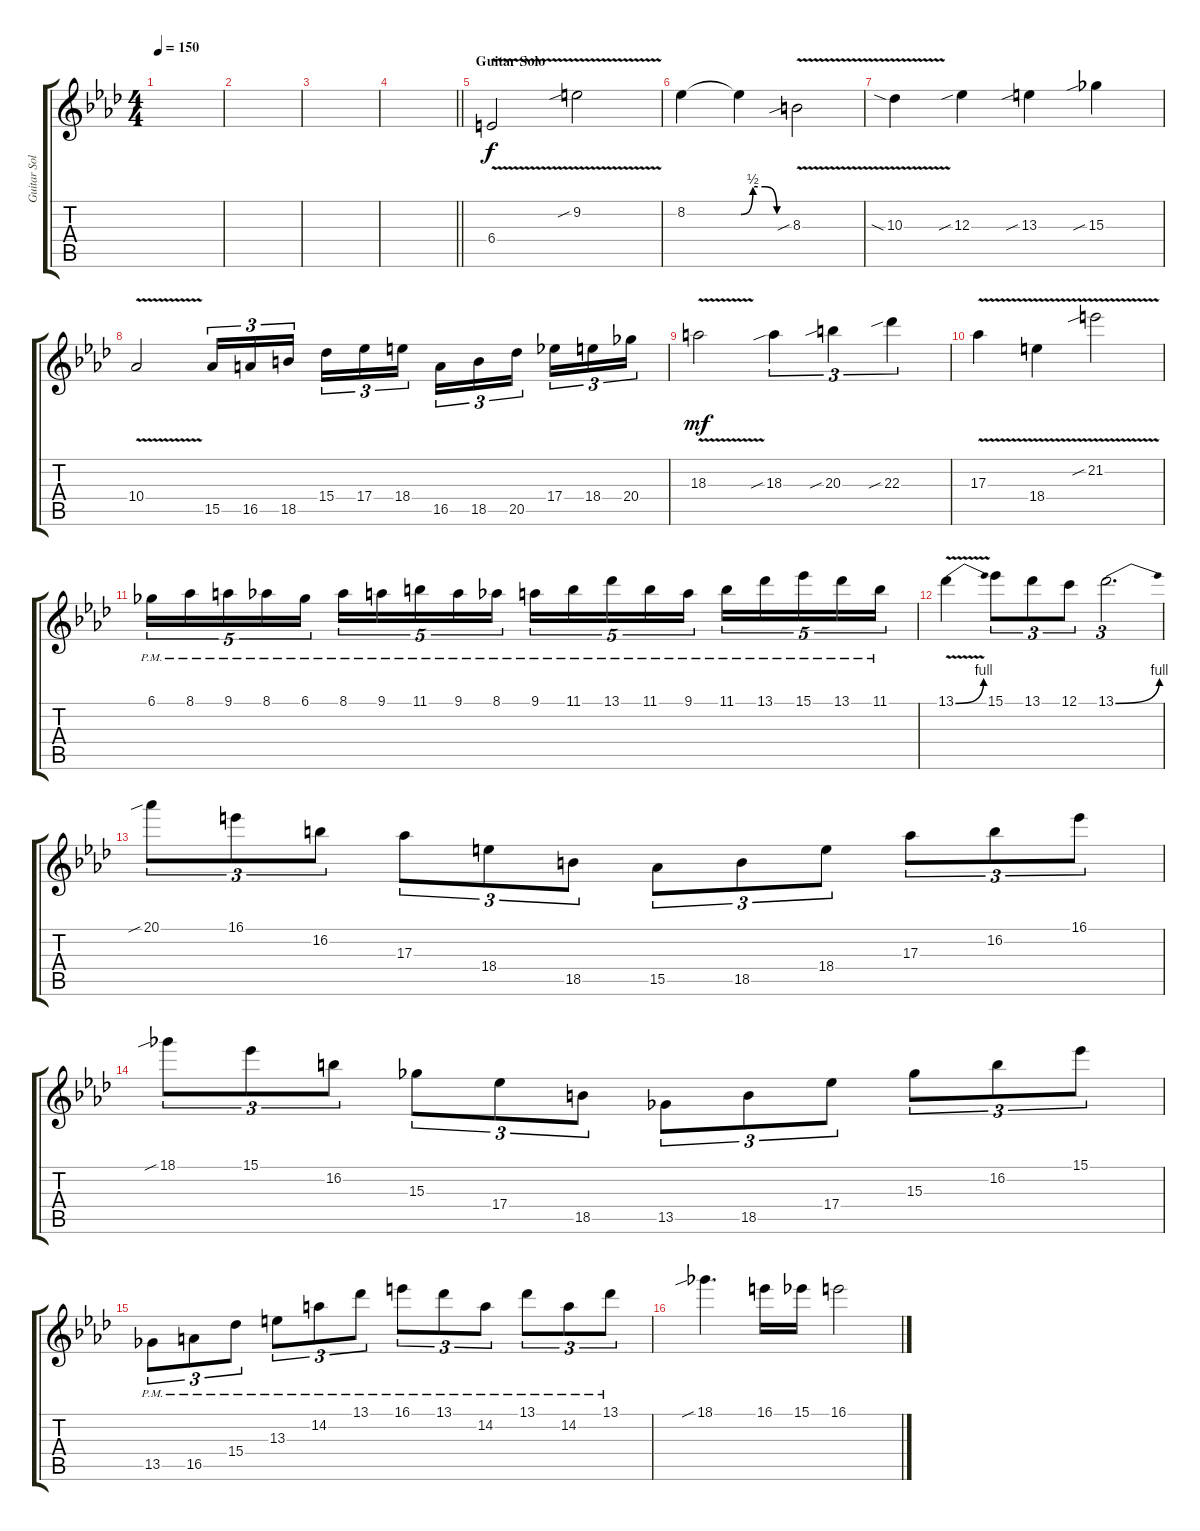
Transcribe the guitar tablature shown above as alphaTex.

\track ("Guitar Solo" "Guitar Sol") {instrument distortionguitar}
\staff {score tabs}
\tuning (C4 G3 Eb3 Bb2 F2 C2) {hide}
\ts (4 4)
\tempo 150
\clef g2
\ks fminor
|
|
|
\barLineRight lightlight
|
\section ("" "Guitar Solo")
6.4{v}.2 9.2{v sib}.2 |
8.2.4 8.2{be (custom 0 0 15 2 30 2 45 0 60 0) t}.4 8.3{v sib}.2 |
10.3{v sia}.4 12.3{sib}.4 13.3{sib}.4 15.3{sib}.4 |
10.4{v}.2 15.5.16{tu (3 2) dy f} 16.5.16{tu (3 2)} 18.5.16{tu (3 2) beam splitsecondary} 15.4.16{tu (3 2)} 17.4.16{tu (3 2)} 18.4.16{tu (3 2)} 16.5.16{tu (3 2)} 18.5.16{tu (3 2)} 20.5.16{tu (3 2) beam splitsecondary} 17.4.16{tu (3 2)} 18.4.16{tu (3 2)} 20.4.16{tu (3 2)} |
18.3{v}.2{dy mf} 18.3{sib}.4{tu (3 2)} 20.3{sib}.4{tu (3 2)} 22.3{sib}.4{tu (3 2)} |
17.3{v}.4 18.4{v}.4 21.2{v sib}.2 |
6.1{pm}.16{tu (5 4)} 8.1{pm}.16{tu (5 4)} 9.1{pm}.16{tu (5 4)} 8.1{pm}.16{tu (5 4)} 6.1{pm}.16{tu (5 4)} 8.1{pm}.16{tu (5 4)} 9.1{pm}.16{tu (5 4)} 11.1{pm}.16{tu (5 4)} 9.1{pm}.16{tu (5 4)} 8.1{pm}.16{tu (5 4)} 9.1{pm}.16{tu (5 4)} 11.1{pm}.16{tu (5 4)} 13.1{pm}.16{tu (5 4)} 11.1{pm}.16{tu (5 4)} 9.1{pm}.16{tu (5 4)} 11.1{pm}.16{tu (5 4)} 13.1{pm}.16{tu (5 4)} 15.1{pm}.16{tu (5 4)} 13.1{pm}.16{tu (5 4)} 11.1{pm}.16{tu (5 4)} |
13.1{be (bend 0 0 60 4) v}.4 15.1.8{tu (3 2)} 13.1.8{tu (3 2)} 12.1.8{tu (3 2)} 13.1{be (bend 0 0 60 4)}.2{d tu (3 2)} |
20.1{sib}.8{tu (3 2)} 16.1.8{tu (3 2)} 16.2.8{tu (3 2)} 17.3.8{tu (3 2)} 18.4.8{tu (3 2)} 18.5.8{tu (3 2)} 15.5.8{tu (3 2)} 18.5.8{tu (3 2)} 18.4.8{tu (3 2)} 17.3.8{tu (3 2)} 16.2.8{tu (3 2)} 16.1.8{tu (3 2)} |
18.1{sib}.8{tu (3 2)} 15.1.8{tu (3 2)} 16.2.8{tu (3 2)} 15.3.8{tu (3 2)} 17.4.8{tu (3 2)} 18.5.8{tu (3 2)} 13.5.8{tu (3 2)} 18.5.8{tu (3 2)} 17.4.8{tu (3 2)} 15.3.8{tu (3 2)} 16.2.8{tu (3 2)} 15.1.8{tu (3 2)} |
13.5{pm}.8{tu (3 2)} 16.5{pm}.8{tu (3 2)} 15.4{pm}.8{tu (3 2)} 13.3{pm}.8{tu (3 2)} 14.2{pm}.8{tu (3 2)} 13.1{pm}.8{tu (3 2)} 16.1{pm}.8{tu (3 2)} 13.1{pm}.8{tu (3 2)} 14.2{pm}.8{tu (3 2)} 13.1{pm}.8{tu (3 2)} 14.2{pm}.8{tu (3 2)} 13.1{pm}.8{tu (3 2)} |
18.1{sib}.4{d} 16.1.16 15.1.16 16.1.2
